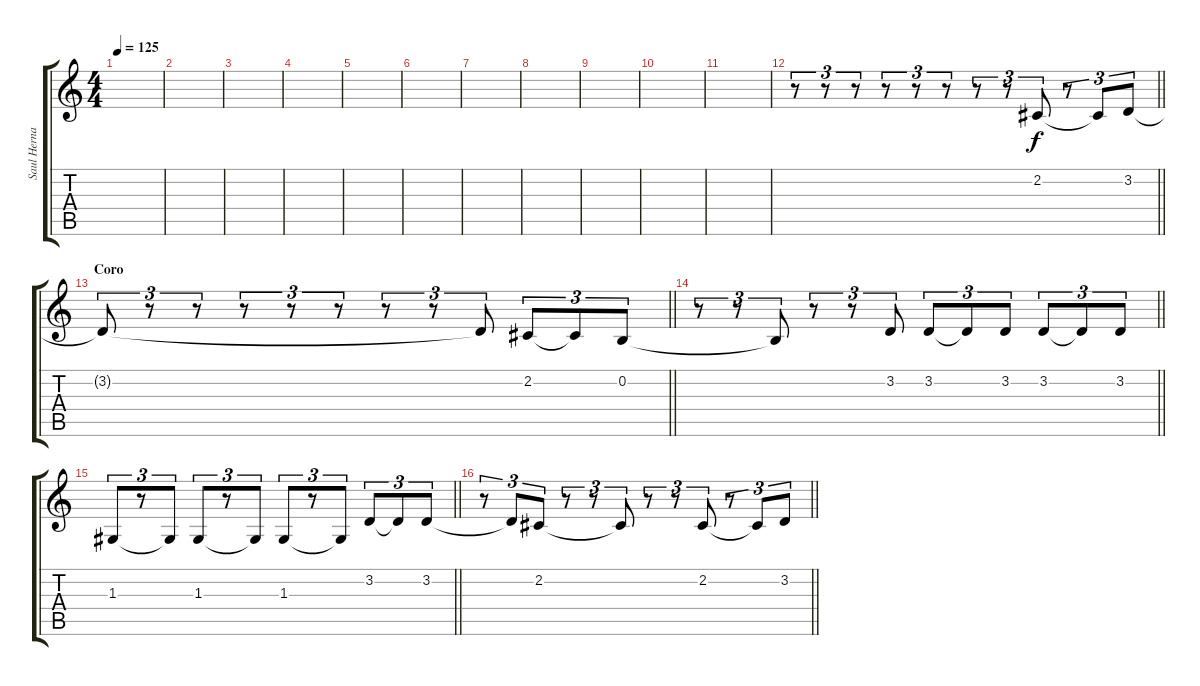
\track ("Saul Hernandez Voz" "Saul Herna") {instrument flute}
\staff {score tabs}
\tuning (E4 B3 G3 D3 A2 E2) {hide}
\ts (4 4)
\tempo 125
\clef g2
\ks c
|
|
|
|
|
|
|
|
|
|
|
\barLineRight lightlight
r.8{tu (3 2) volume 15} r.8{tu (3 2)} r.8{tu (3 2)} r.8{tu (3 2)} r.8{tu (3 2)} r.8{tu (3 2)} r.8{tu (3 2)} r.8{tu (3 2)} 2.2.8{tu (3 2)} r.8{tu (3 2)} 2.2{t}.8{tu (3 2)} 3.2.8{tu (3 2)} |
\section ("" "Coro")
\barLineRight lightlight
3.2{t}.8{tu (3 2)} r.8{tu (3 2)} r.8{tu (3 2)} r.8{tu (3 2)} r.8{tu (3 2)} r.8{tu (3 2)} r.8{tu (3 2)} r.8{tu (3 2)} 3.2{t}.8{tu (3 2)} 2.2.8{tu (3 2)} 2.2{t}.8{tu (3 2)} 0.2.8{tu (3 2)} |
\barLineRight lightlight
r.8{tu (3 2)} r.8{tu (3 2)} 0.2{t}.8{tu (3 2)} r.8{tu (3 2)} r.8{tu (3 2)} 3.2.8{tu (3 2)} 3.2.8{tu (3 2)} 3.2{t}.8{tu (3 2)} 3.2.8{tu (3 2)} 3.2.8{tu (3 2)} 3.2{t}.8{tu (3 2)} 3.2.8{tu (3 2)} |
\barLineRight lightlight
1.3.8{tu (3 2)} r.8{tu (3 2)} 1.3{t}.8{tu (3 2)} 1.3.8{tu (3 2)} r.8{tu (3 2)} 1.3{t}.8{tu (3 2)} 1.3.8{tu (3 2)} r.8{tu (3 2)} 1.3{t}.8{tu (3 2)} 3.2.8{tu (3 2)} 3.2{t}.8{tu (3 2)} 3.2.8{tu (3 2)} |
\barLineRight lightlight
r.8{tu (3 2)} 3.2{t}.8{tu (3 2)} 2.2.8{tu (3 2)} r.8{tu (3 2)} r.8{tu (3 2)} 2.2{t}.8{tu (3 2)} r.8{tu (3 2)} r.8{tu (3 2)} 2.2.8{tu (3 2)} r.8{tu (3 2)} 2.2{t}.8{tu (3 2)} 3.2.8{tu (3 2)}
